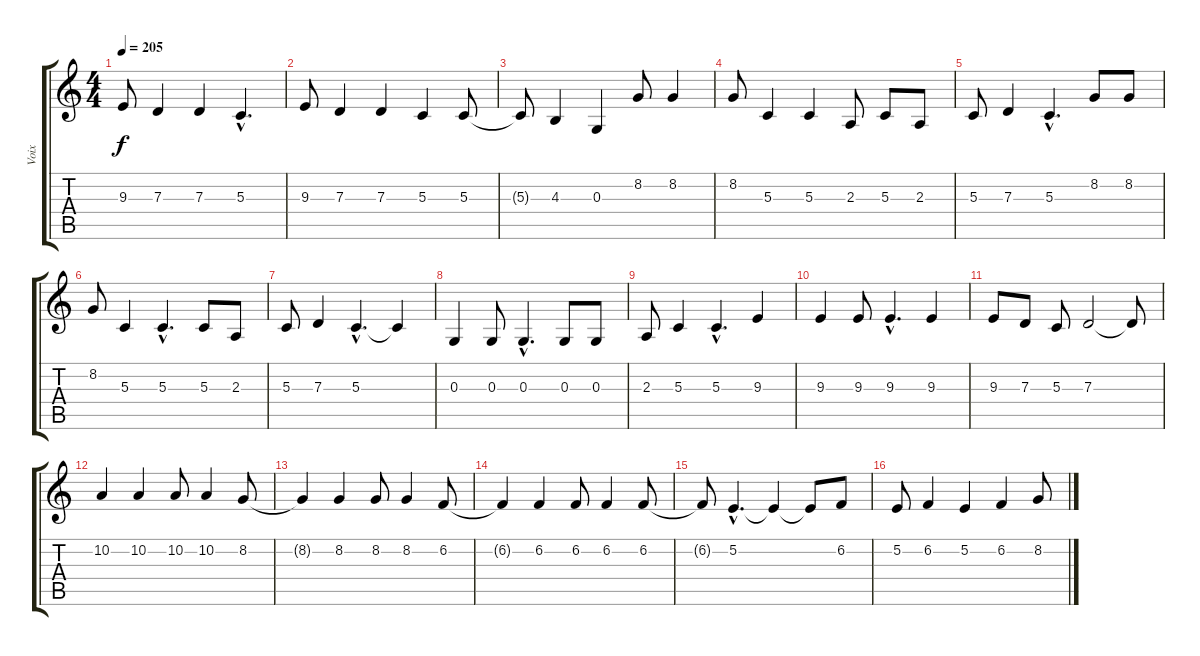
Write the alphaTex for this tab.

\track ("Voix" "Voix") {instrument voiceoohs}
\staff {score tabs}
\tuning (E4 B3 G3 D3 A2 E2) {hide}
\ts (4 4)
\tempo 205
\clef g2
\ks c
9.3{t}.8{dy f} 7.3.4 7.3.4 5.3{hac}.4{d} |
9.3.8 7.3.4 7.3.4 5.3.4 5.3.8 |
5.3{t}.8 4.3.4 0.3.4 8.2.8 8.2.4 |
8.2.8 5.3.4 5.3.4 2.3.8 5.3.8 2.3.8 |
5.3.8 7.3.4 5.3{hac}.4{d} 8.2.8 8.2.8 |
8.2.8 5.3.4 5.3{hac}.4{d} 5.3.8 2.3.8 |
5.3.8 7.3.4 5.3{hac}.4{d} 5.3{t}.4 |
0.3.4 0.3.8 0.3{hac}.4{d} 0.3.8 0.3.8 |
2.3.8 5.3.4 5.3{hac}.4{d} 9.3.4 |
9.3.4 9.3.8 9.3{hac}.4{d} 9.3.4 |
9.3.8 7.3.8 5.3.8 7.3.2 7.3{t}.8 |
10.2.4 10.2.4 10.2.8 10.2.4 8.2.8 |
8.2{t}.4 8.2.4 8.2.8 8.2.4 6.2.8 |
6.2{t}.4 6.2.4 6.2.8 6.2.4 6.2.8 |
6.2{t}.8 5.2{hac}.4{d} 5.2{t}.4 5.2{t}.8 6.2.8 |
5.2.8 6.2.4 5.2.4 6.2.4 8.2.8
